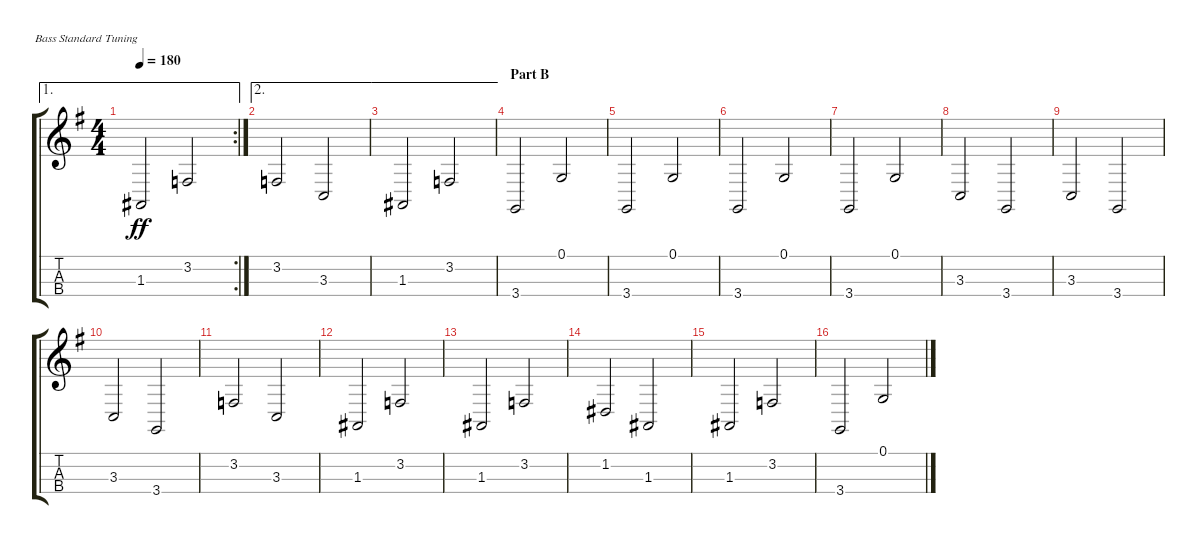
\bracketExtendMode groupsimilarinstruments
\singleTrackTrackNamePolicy hidden
\multiTrackTrackNamePolicy hidden
\otherSystemsTrackNameOrientation horizontal
\track ("Bass" "Bass") {mute instrument acousticbass}
\staff {score tabs}
\tuning (G2 D2 A1 E1)
\ae 1
\rc 2
\ts (4 4)
\tempo 180
\clef g2
\ks g
1.3.2{dy ff} 3.2.2 |
\ae 2
3.2.2 3.3.2 |
\ae 2
1.3.2 3.2.2 |
\section ("" "Part B")
3.4.2 0.1.2 |
3.4.2 0.1.2 |
3.4.2 0.1.2 |
3.4.2 0.1.2 |
3.3.2 3.4.2 |
3.3.2 3.4.2 |
3.3.2 3.4.2 |
3.2.2 3.3.2 |
1.3.2 3.2.2 |
1.3.2 3.2.2 |
1.2.2 1.3.2 |
1.3.2 3.2.2 |
3.4.2 0.1.2
